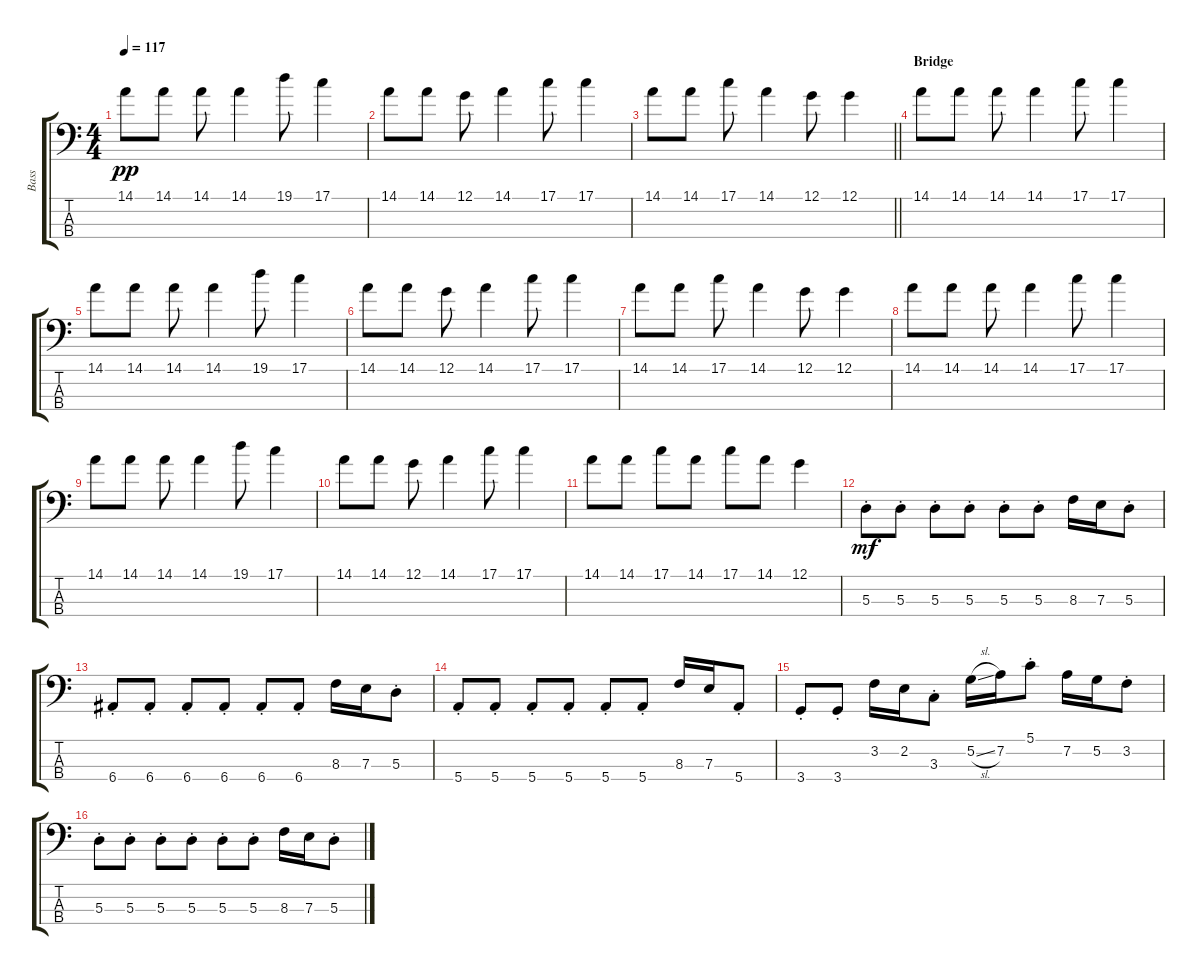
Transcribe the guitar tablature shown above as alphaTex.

\track ("Bass" "Bass") {instrument slapbass1}
\staff {score tabs}
\tuning (G2 D2 A1 E1) {hide}
\ts (4 4)
\tempo 117
\clef f4
\ks c
14.1.8{dy pp} 14.1.8 14.1.8 14.1.4 19.1.8 17.1.4 |
14.1.8 14.1.8 12.1.8 14.1.4 17.1.8 17.1.4 |
\barLineRight lightlight
14.1.8 14.1.8 17.1.8 14.1.4 12.1.8 12.1.4 |
\section ("" "Bridge")
14.1.8 14.1.8 14.1.8 14.1.4 17.1.8 17.1.4 |
14.1.8 14.1.8 14.1.8 14.1.4 19.1.8 17.1.4 |
14.1.8 14.1.8 12.1.8 14.1.4 17.1.8 17.1.4 |
14.1.8 14.1.8 17.1.8 14.1.4 12.1.8 12.1.4 |
14.1.8 14.1.8 14.1.8 14.1.4 17.1.8 17.1.4 |
14.1.8 14.1.8 14.1.8 14.1.4 19.1.8 17.1.4 |
14.1.8 14.1.8 12.1.8 14.1.4 17.1.8 17.1.4 |
14.1.8 14.1.8 17.1.8 14.1.8 17.1.8 14.1.8 12.1.4 |
5.3{st}.8{dy mf} 5.3{st}.8 5.3{st}.8 5.3{st}.8 5.3{st}.8 5.3{st}.8 8.3.16 7.3.16 5.3{st}.8 |
6.4{st}.8 6.4{st}.8 6.4{st}.8 6.4{st}.8 6.4{st}.8 6.4{st}.8 8.3.16 7.3.16 5.3{st}.8 |
5.4{st}.8 5.4{st}.8 5.4{st}.8 5.4{st}.8 5.4{st}.8 5.4{st}.8 8.3.16 7.3.16 5.4{st}.8 |
3.4{st}.8 3.4{st}.8 3.2.16 2.2.16 3.3{st}.8 5.2{sl}.16 7.2.16 5.1{st}.8 7.2.16 5.2.16 3.2{st}.8 |
5.3{st}.8 5.3{st}.8 5.3{st}.8 5.3{st}.8 5.3{st}.8 5.3{st}.8 8.3.16 7.3.16 5.3{st}.8
